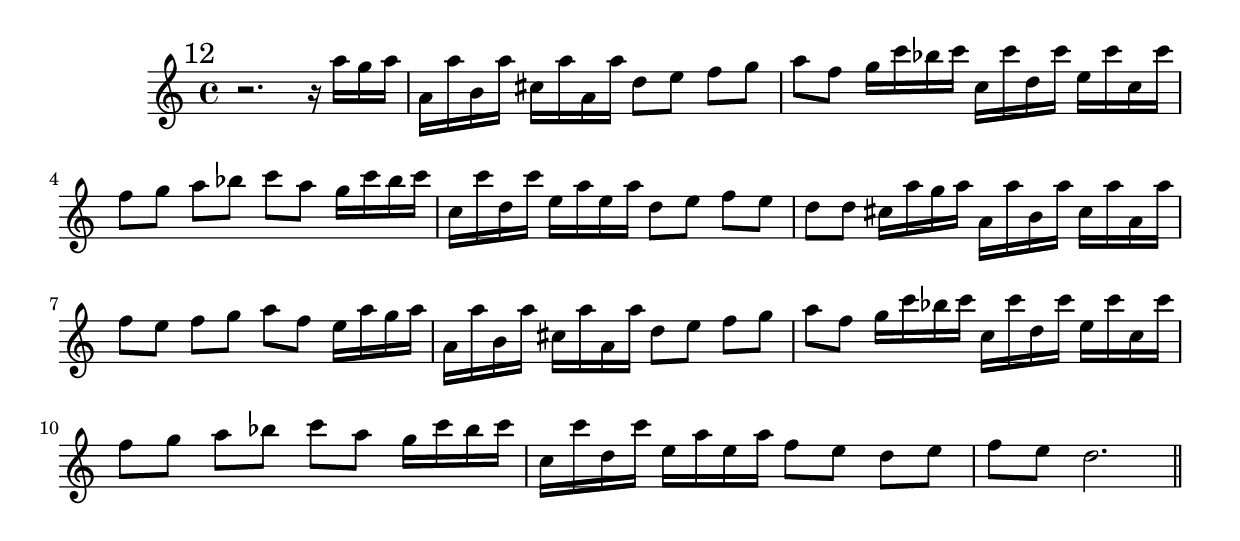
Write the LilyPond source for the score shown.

%%  dodicesimo_flauto.ly
%%  This file is part of the Earlilypond project
%%  
%%  Copyright (c) 2011-2013 Benjamin Coudrin <benjamin.coudrin@gmail.com>
%%                All Rights Reserved
%%
%%  This program is free software. It comes without any warranty, to
%%  the extent permitted by applicable law. You can redistribute it
%%  and/or modify it under the terms of the Do What The Fuck You Want
%%  To Public License, Version 2, as published by Sam Hocevar. See
%%  http://sam.zoy.org/wtfpl/COPYING for more details.

\time 3/4
\relative c'' {
  \mark \markup "12"
  r2.
  r16 a'[g a] a,[a' b, a'] cis,[a' a, a']
  d,8[e] f[g] a[f]
  g16[c bes c] c,[c' d, c'] e,[c' c, c']
  f,8[g] a[bes] c[a]
  g16[c bes c] c,[c' d, c'] e,[a e a]
  d,8[e] f[e] d[d]
  cis16[a' g a] a,[a' b, a'] cis,[a' a, a']
  f8[e] f[g] a[f]
  e16[a g a] a,[a' b, a'] cis,[a' a, a']
  d,8[e] f[g] a[f]
  g16[c bes c] c,[c' d, c'] e,[c' c, c']
  f,8[g] a[bes] c[a]
  g16[c bes c] c,[c' d, c'] e,[a e a]
  f8[e] d[e] f[e]
  d2. 
  
  \bar "||"
  \break
}